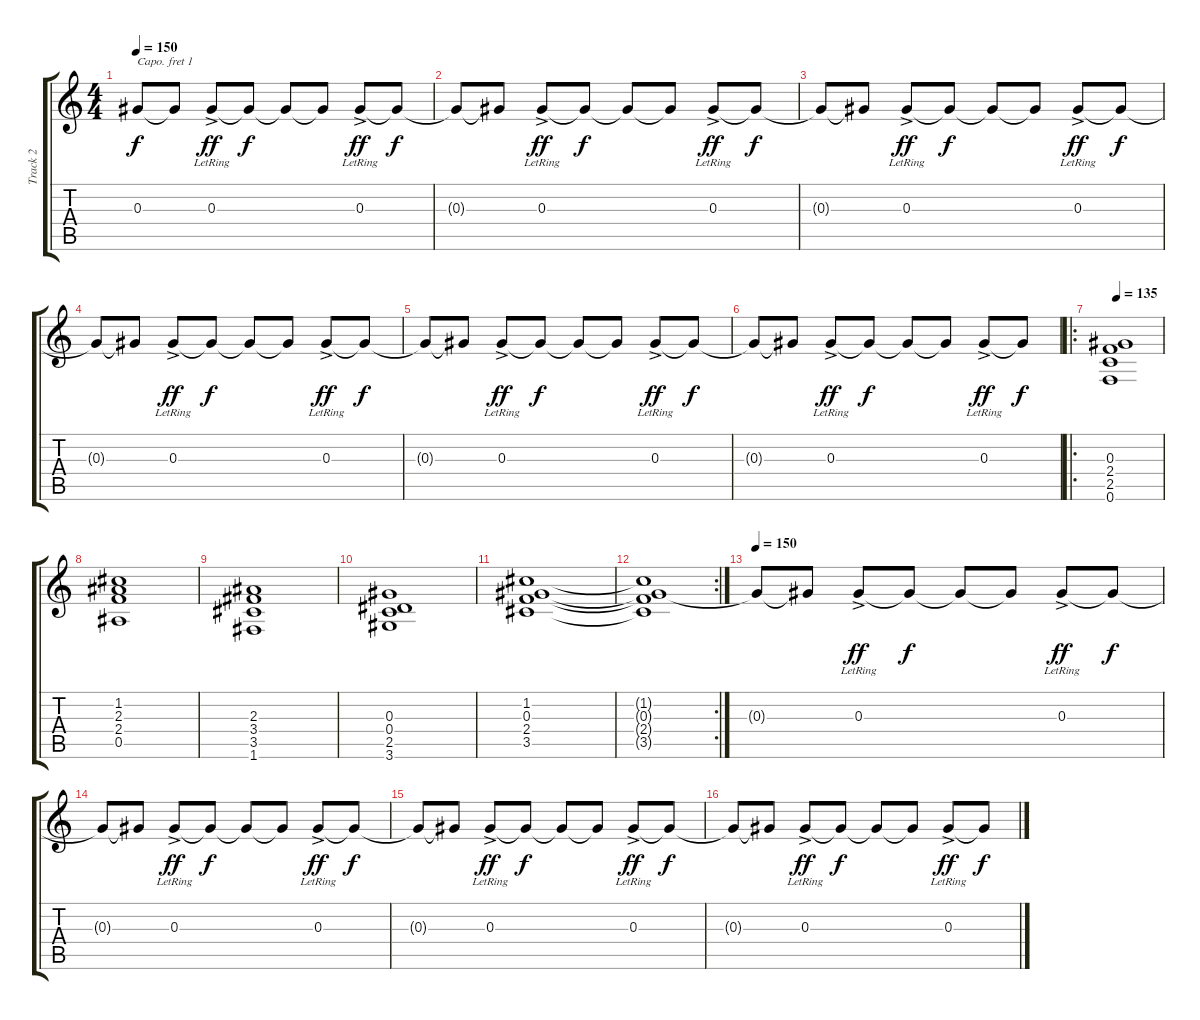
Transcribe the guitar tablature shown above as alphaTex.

\track ("Track 2" "Track 2") {instrument acousticguitarsteel}
\staff {score tabs}
\capo 1
\tuning (E4 B3 G3 D3 A2 E2) {hide}
\ts (4 4)
\tempo 150
\clef g2
\ks c
0.3{t}.8{dy f} 0.3{t}.8 0.3{ac lr}.8{dy ff} 0.3{t}.8{dy f} 0.3{t}.8 0.3{t}.8 0.3{ac lr}.8{dy ff} 0.3{t}.8{dy f} |
0.3{t}.8 0.3{t}.8 0.3{ac lr}.8{dy ff} 0.3{t}.8{dy f} 0.3{t}.8 0.3{t}.8 0.3{ac lr}.8{dy ff} 0.3{t}.8{dy f} |
0.3{t}.8 0.3{t}.8 0.3{ac lr}.8{dy ff} 0.3{t}.8{dy f} 0.3{t}.8 0.3{t}.8 0.3{ac lr}.8{dy ff} 0.3{t}.8{dy f} |
0.3{t}.8 0.3{t}.8 0.3{ac lr}.8{dy ff} 0.3{t}.8{dy f} 0.3{t}.8 0.3{t}.8 0.3{ac lr}.8{dy ff} 0.3{t}.8{dy f} |
0.3{t}.8 0.3{t}.8 0.3{ac lr}.8{dy ff} 0.3{t}.8{dy f} 0.3{t}.8 0.3{t}.8 0.3{ac lr}.8{dy ff} 0.3{t}.8{dy f} |
0.3{t}.8 0.3{t}.8 0.3{ac lr}.8{dy ff} 0.3{t}.8{dy f} 0.3{t}.8 0.3{t}.8 0.3{ac lr}.8{dy ff} 0.3{t}.8{dy f} |
\ro
\tempo 135
(0.3 2.4 2.5 0.6).1 |
(1.2 2.3 2.4 0.5).1 |
(2.3 3.4 3.5 1.6).1 |
(0.3 0.4 2.5 3.6).1 |
(1.2 0.3 2.4 3.5).1 |
\rc 2
(1.2{t} 0.3{t} 2.4{t} 3.5{t}).1 |
\tempo 150
0.3{t}.8 0.3{t}.8 0.3{ac lr}.8{dy ff} 0.3{t}.8{dy f} 0.3{t}.8 0.3{t}.8 0.3{ac lr}.8{dy ff} 0.3{t}.8{dy f} |
0.3{t}.8 0.3{t}.8 0.3{ac lr}.8{dy ff} 0.3{t}.8{dy f} 0.3{t}.8 0.3{t}.8 0.3{ac lr}.8{dy ff} 0.3{t}.8{dy f} |
0.3{t}.8 0.3{t}.8 0.3{ac lr}.8{dy ff} 0.3{t}.8{dy f} 0.3{t}.8 0.3{t}.8 0.3{ac lr}.8{dy ff} 0.3{t}.8{dy f} |
0.3{t}.8 0.3{t}.8 0.3{ac lr}.8{dy ff} 0.3{t}.8{dy f} 0.3{t}.8 0.3{t}.8 0.3{ac lr}.8{dy ff} 0.3{t}.8{dy f}
